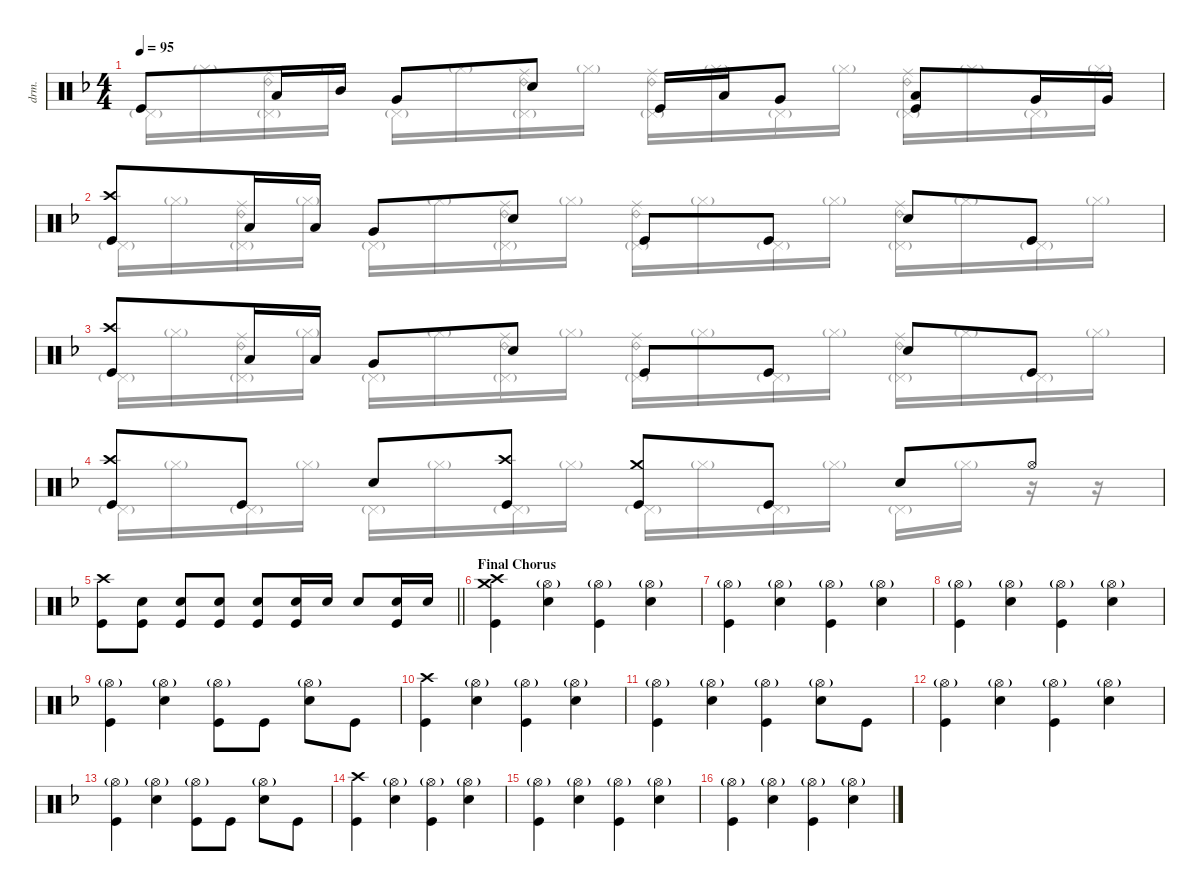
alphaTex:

\defaultSystemsLayout 4
\hideDynamics
\bracketExtendMode nobrackets
\otherSystemsTrackNameOrientation horizontal
\track ("Jukka" "drm.") {instrument percussion}
\staff {score}
\articulation defaults
\voice
\ts (4 4)
\tempo 95
\clef neutral
\ks f "Kick (hit)".8{dy f} "Low Tom (hit)".16{dy mf} "Mid Tom (hit)".16 "Very Low Tom (hit)".8 "Snare (hit) 2".8{dy f} "Kick (hit)".16 "Low Tom (hit)".16 "Very Low Tom (hit)".8
("Low Tom (hit)" "Kick (hit)").8 "Very Low Tom (hit)".16{dy mp} "Very Low Tom (hit)".16 |
("Crash high (hit)" "Kick (hit)").8{dy mf} "Low Tom (hit)".16 "Low Tom (hit)".16 "Very Low Tom (hit)".8 "Snare (hit) 2".8{dy f} "Kick (hit)".8 "Kick (hit)".8 "Snare (hit) 2".8 "Kick (hit)".8 |
("Crash high (hit)" "Kick (hit)").8{dy mf} "Low Tom (hit)".16 "Low Tom (hit)".16 "Very Low Tom (hit)".8 "Snare (hit) 2".8{dy f} "Kick (hit)".8 "Kick (hit)".8 "Snare (hit) 2".8 "Kick (hit)".8 |
("Crash high (hit)" "Kick (hit)").8{dy mf} "Kick (hit)".8{dy f} "Snare (hit) 2".8 ("Crash high (hit)" "Kick (hit)").8 ("Crash medium (hit)" "Kick (hit)").8 "Kick (hit)".8 "Snare (hit) 2".8 "Hi-Hat (open)".8 |
\barLineRight lightlight
("Crash high (hit)" "Kick (hit)").8 ("Snare (hit) 2" "Kick (hit)").8{dy mp} ("Snare (hit) 2" "Kick (hit)").8{dy mf} ("Snare (hit) 2" "Kick (hit)").8{dy f} ("Snare (hit) 2" "Kick (hit)").8 ("Snare (hit) 2" "Kick (hit)").16 "Snare (hit) 2".16 "Snare (hit) 2".8 ("Snare (hit) 2" "Kick (hit)").16 "Snare (hit) 2".16 |
\section ("" "Final Chorus")
("Crash high (hit)" "Crash medium (hit)" "Kick (hit)").4 ("Hi-Hat (open)"{g} "Snare (hit) 2").4 ("Hi-Hat (open)"{g} "Kick (hit)").4 ("Hi-Hat (open)"{g} "Snare (hit) 2").4 |
("Hi-Hat (open)"{g} "Kick (hit)").4 ("Hi-Hat (open)"{g} "Snare (hit) 2").4 ("Hi-Hat (open)"{g} "Kick (hit)").4 ("Hi-Hat (open)"{g} "Snare (hit) 2").4 |
("Hi-Hat (open)"{g} "Kick (hit)").4 ("Hi-Hat (open)"{g} "Snare (hit) 2").4 ("Hi-Hat (open)"{g} "Kick (hit)").4 ("Hi-Hat (open)"{g} "Snare (hit) 2").4 |
("Hi-Hat (open)"{g} "Kick (hit)").4 ("Hi-Hat (open)"{g} "Snare (hit) 2").4 ("Hi-Hat (open)"{g} "Kick (hit)").8 "Kick (hit)".8{dy mf} ("Hi-Hat (open)"{g} "Snare (hit) 2").8{dy f} "Kick (hit)".8{dy mf} |
("Crash high (hit)" "Kick (hit)").4{dy f} ("Hi-Hat (open)"{g} "Snare (hit) 2").4 ("Hi-Hat (open)"{g} "Kick (hit)").4 ("Hi-Hat (open)"{g} "Snare (hit) 2").4 |
("Hi-Hat (open)"{g} "Kick (hit)").4 ("Hi-Hat (open)"{g} "Snare (hit) 2").4 ("Hi-Hat (open)"{g} "Kick (hit)").4 ("Hi-Hat (open)"{g} "Snare (hit) 2").8 "Kick (hit)".8 |
("Hi-Hat (open)"{g} "Kick (hit)").4 ("Hi-Hat (open)"{g} "Snare (hit) 2").4 ("Hi-Hat (open)"{g} "Kick (hit)").4 ("Hi-Hat (open)"{g} "Snare (hit) 2").4 |
("Hi-Hat (open)"{g} "Kick (hit)").4 ("Hi-Hat (open)"{g} "Snare (hit) 2").4 ("Hi-Hat (open)"{g} "Kick (hit)").8 "Kick (hit)".8{dy mf} ("Hi-Hat (open)"{g} "Snare (hit) 2").8{dy f} "Kick (hit)".8{dy mf} |
("Crash high (hit)" "Kick (hit)").4{dy f} ("Hi-Hat (open)"{g} "Snare (hit) 2").4 ("Hi-Hat (open)"{g} "Kick (hit)").4 ("Hi-Hat (open)"{g} "Snare (hit) 2").4 |
("Hi-Hat (open)"{g} "Kick (hit)").4 ("Hi-Hat (open)"{g} "Snare (hit) 2").4 ("Hi-Hat (open)"{g} "Kick (hit)").4 ("Hi-Hat (open)"{g} "Snare (hit) 2").4 |
("Hi-Hat (open)"{g} "Kick (hit)").4 ("Hi-Hat (open)"{g} "Snare (hit) 2").4 ("Hi-Hat (open)"{g} "Kick (hit)").4 ("Hi-Hat (open)"{g} "Snare (hit) 2").4
\voice
\clef neutral
\ottava regular
\simile none
\ks f "Pedal Hi-Hat (hit)"{g}.16{dy ff} "Hi-Hat (closed)"{g}.16
("Pedal Hi-Hat (hit)"{g} "Ride (bell) 2" "Ride (middle)").16{dy mp} "Hi-Hat (closed)"{g}.16{dy ff} "Pedal Hi-Hat (hit)"{g}.16 "Hi-Hat (closed)"{g}.16 ("Pedal Hi-Hat (hit)"{g} "Ride (bell) 2" "Ride (middle)").16{dy mp} "Hi-Hat (closed)"{g}.16{dy ff} ("Pedal Hi-Hat (hit)"{g} "Ride (bell) 2" "Ride (middle)").16{dy mp} "Hi-Hat (closed)"{g}.16{dy ff} "Pedal Hi-Hat (hit)"{g}.16 "Hi-Hat (closed)"{g}.16 ("Pedal Hi-Hat (hit)"{g} "Ride (bell) 2" "Ride (middle)").16{dy mp} "Hi-Hat (closed)"{g}.16{dy ff} "Pedal Hi-Hat (hit)"{g}.16 "Hi-Hat (closed)"{g}.16 |
"Pedal Hi-Hat (hit)"{g}.16 "Hi-Hat (closed)"{g}.16 ("Pedal Hi-Hat (hit)"{g} "Ride (bell) 2" "Ride (middle)").16{dy mp} "Hi-Hat (closed)"{g}.16{dy ff} "Pedal Hi-Hat (hit)"{g}.16 "Hi-Hat (closed)"{g}.16 ("Pedal Hi-Hat (hit)"{g} "Ride (bell) 2" "Ride (middle)").16{dy mp} "Hi-Hat (closed)"{g}.16{dy ff} ("Pedal Hi-Hat (hit)"{g} "Ride (bell) 2" "Ride (middle)").16{dy mp} "Hi-Hat (closed)"{g}.16{dy ff} "Pedal Hi-Hat (hit)"{g}.16 "Hi-Hat (closed)"{g}.16 ("Pedal Hi-Hat (hit)"{g} "Ride (bell) 2" "Ride (middle)").16{dy mp} "Hi-Hat (closed)"{g}.16{dy ff} "Pedal Hi-Hat (hit)"{g}.16 "Hi-Hat (closed)"{g}.16 |
"Pedal Hi-Hat (hit)"{g}.16 "Hi-Hat (closed)"{g}.16 ("Pedal Hi-Hat (hit)"{g} "Ride (bell) 2" "Ride (middle)").16{dy mp} "Hi-Hat (closed)"{g}.16{dy ff} "Pedal Hi-Hat (hit)"{g}.16 "Hi-Hat (closed)"{g}.16 ("Pedal Hi-Hat (hit)"{g} "Ride (bell) 2" "Ride (middle)").16{dy mp} "Hi-Hat (closed)"{g}.16{dy ff} ("Pedal Hi-Hat (hit)"{g} "Ride (bell) 2" "Ride (middle)").16{dy mp} "Hi-Hat (closed)"{g}.16{dy ff} "Pedal Hi-Hat (hit)"{g}.16 "Hi-Hat (closed)"{g}.16 ("Pedal Hi-Hat (hit)"{g} "Ride (bell) 2" "Ride (middle)").16{dy mp} "Hi-Hat (closed)"{g}.16{dy ff} "Pedal Hi-Hat (hit)"{g}.16 "Hi-Hat (closed)"{g}.16 |
"Pedal Hi-Hat (hit)"{g}.16 "Hi-Hat (closed)"{g}.16 "Pedal Hi-Hat (hit)"{g}.16 "Hi-Hat (closed)"{g}.16 "Pedal Hi-Hat (hit)"{g}.16 "Hi-Hat (closed)"{g}.16 "Pedal Hi-Hat (hit)"{g}.16 "Hi-Hat (closed)"{g}.16 "Pedal Hi-Hat (hit)"{g}.16 "Hi-Hat (closed)"{g}.16 "Pedal Hi-Hat (hit)"{g}.16 "Hi-Hat (closed)"{g}.16 "Pedal Hi-Hat (hit)"{g}.16 "Hi-Hat (closed)"{g}.16 r.16 r.16 |
\barLineRight lightlight
|
|
|
|
|
|
|
|
|
|
|
